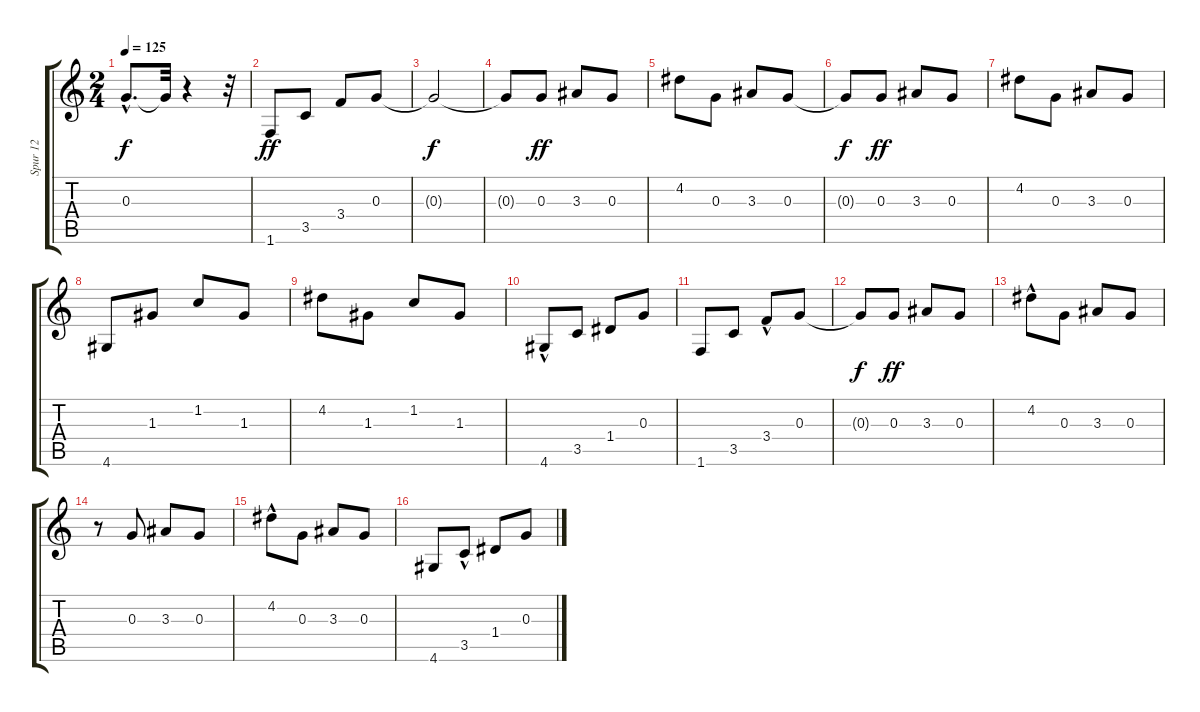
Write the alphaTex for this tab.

\track ("Spur 12" "Spur 12") {instrument electricguitarclean}
\staff {score tabs}
\tuning (E4 B3 G3 D3 A2 E2) {hide}
\ts (2 4)
\tempo 125
\clef g2
\ks c
0.3{hac t}.8{d dy f} 0.3{t}.32 r.4 r.32 |
1.6.8{dy ff} 3.5.8 3.4.8 0.3.8 |
0.3{t}.2{dy f} |
0.3{t}.8 0.3.8{dy ff} 3.3.8 0.3.8 |
4.2.8 0.3.8 3.3.8 0.3.8 |
0.3{t}.8{dy f} 0.3.8{dy ff} 3.3.8 0.3.8 |
4.2.8 0.3.8 3.3.8 0.3.8 |
4.6.8 1.3.8 1.2.8 1.3.8 |
4.2.8 1.3.8 1.2.8 1.3.8 |
4.6{hac}.8 3.5.8 1.4.8 0.3.8 |
1.6.8 3.5.8 3.4{hac}.8 0.3.8 |
0.3{t}.8{dy f} 0.3.8{dy ff} 3.3.8 0.3.8 |
4.2{hac}.8 0.3.8 3.3.8 0.3.8 |
r.8 0.3.8 3.3.8 0.3.8 |
4.2{hac}.8 0.3.8 3.3.8 0.3.8 |
4.6.8 3.5{hac}.8 1.4.8 0.3.8
